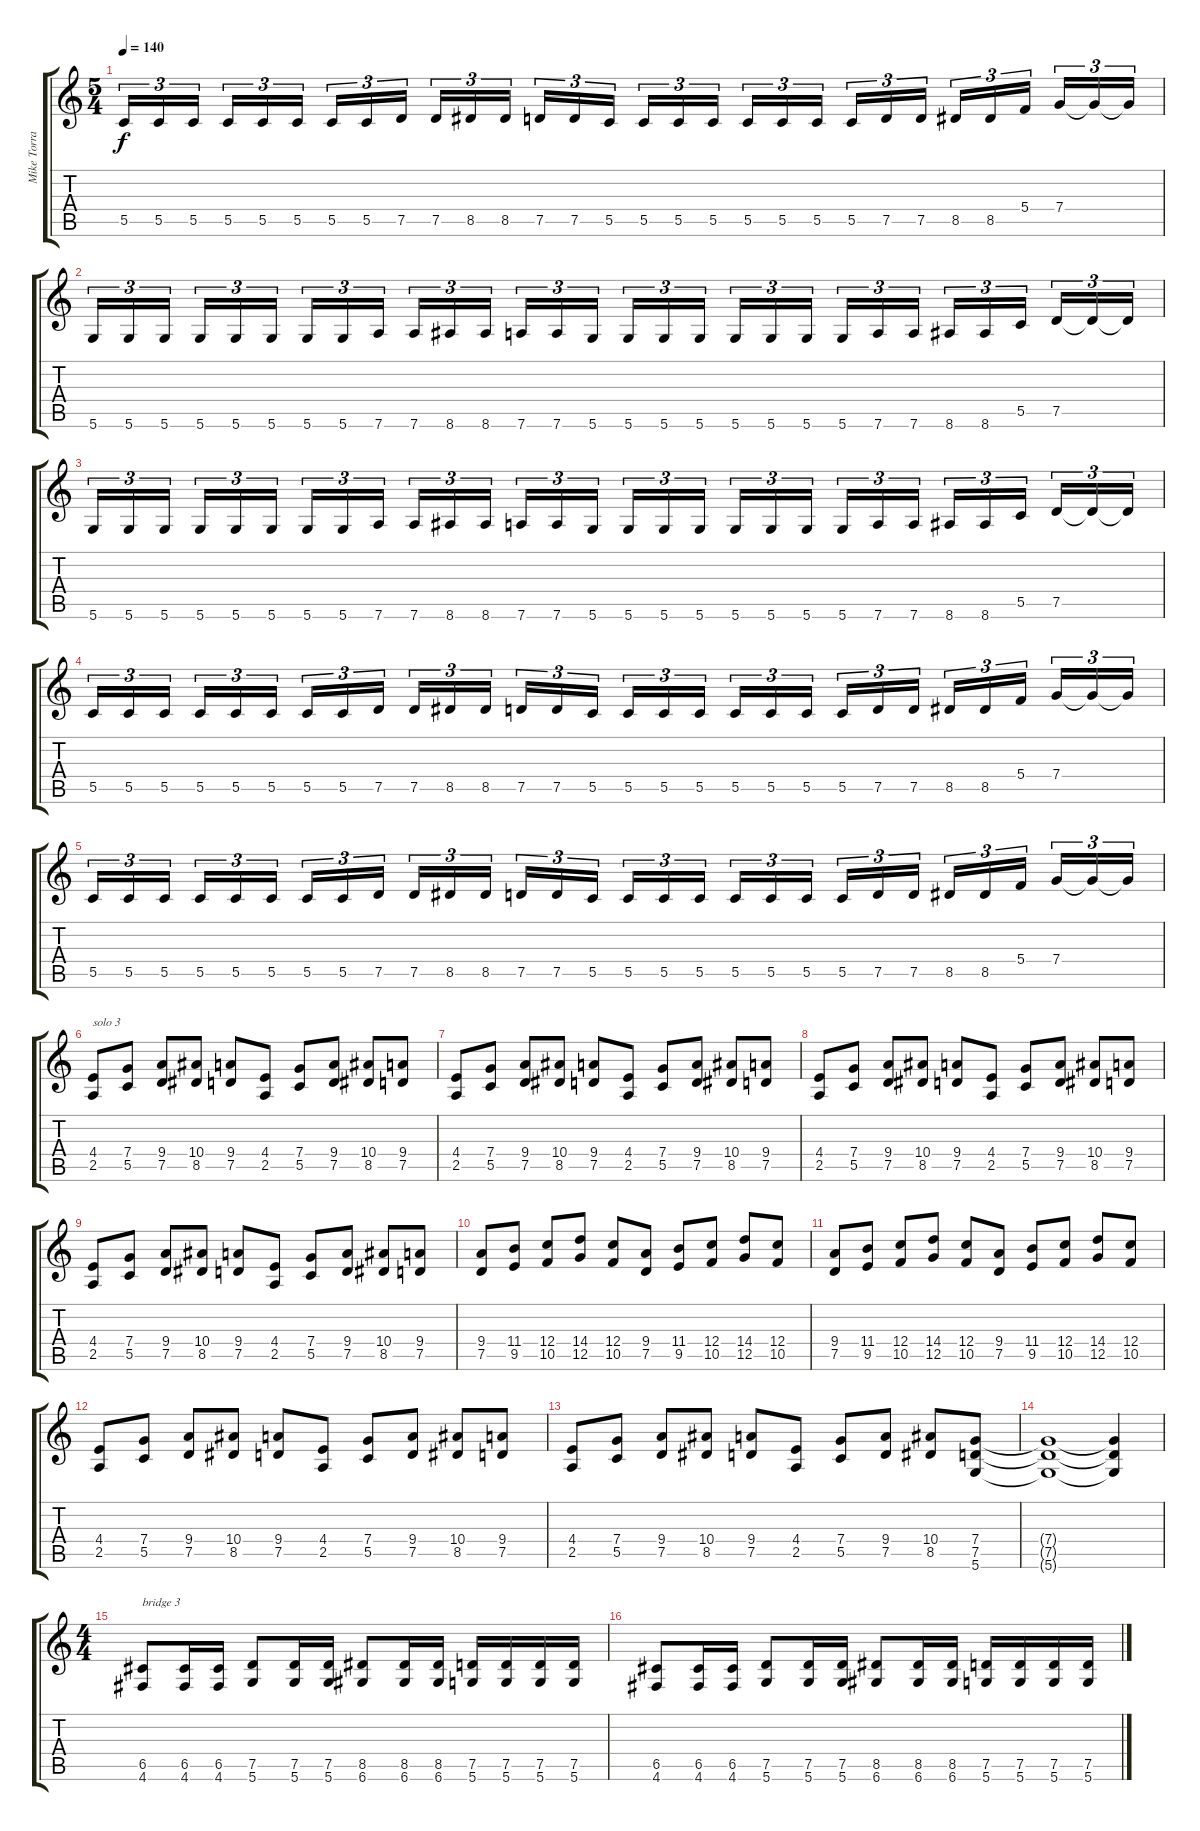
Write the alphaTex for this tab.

\track ("Mike Torrao" "Mike Torra") {instrument distortionguitar}
\staff {score tabs}
\tuning (D4 A3 F3 C3 G2 D2) {hide}
\ts (5 4)
\tempo 140
\clef g2
\ks c
5.5.16{tu (3 2) dy f} 5.5.16{tu (3 2)} 5.5.16{tu (3 2) beam splitsecondary} 5.5.16{tu (3 2)} 5.5.16{tu (3 2)} 5.5.16{tu (3 2)} 5.5.16{tu (3 2)} 5.5.16{tu (3 2)} 7.5.16{tu (3 2) beam splitsecondary} 7.5.16{tu (3 2)} 8.5.16{tu (3 2)} 8.5.16{tu (3 2)} 7.5.16{tu (3 2)} 7.5.16{tu (3 2)} 5.5.16{tu (3 2) beam splitsecondary} 5.5.16{tu (3 2)} 5.5.16{tu (3 2)} 5.5.16{tu (3 2)} 5.5.16{tu (3 2)} 5.5.16{tu (3 2)} 5.5.16{tu (3 2) beam splitsecondary} 5.5.16{tu (3 2)} 7.5.16{tu (3 2)} 7.5.16{tu (3 2)} 8.5.16{tu (3 2)} 8.5.16{tu (3 2)} 5.4.16{tu (3 2) beam splitsecondary} 7.4.16{tu (3 2)} 7.4{t}.16{tu (3 2)} 7.4{t}.16{tu (3 2)} |
5.6.16{tu (3 2)} 5.6.16{tu (3 2)} 5.6.16{tu (3 2) beam splitsecondary} 5.6.16{tu (3 2)} 5.6.16{tu (3 2)} 5.6.16{tu (3 2)} 5.6.16{tu (3 2)} 5.6.16{tu (3 2)} 7.6.16{tu (3 2) beam splitsecondary} 7.6.16{tu (3 2)} 8.6.16{tu (3 2)} 8.6.16{tu (3 2)} 7.6.16{tu (3 2)} 7.6.16{tu (3 2)} 5.6.16{tu (3 2) beam splitsecondary} 5.6.16{tu (3 2)} 5.6.16{tu (3 2)} 5.6.16{tu (3 2)} 5.6.16{tu (3 2)} 5.6.16{tu (3 2)} 5.6.16{tu (3 2) beam splitsecondary} 5.6.16{tu (3 2)} 7.6.16{tu (3 2)} 7.6.16{tu (3 2)} 8.6.16{tu (3 2)} 8.6.16{tu (3 2)} 5.5.16{tu (3 2) beam splitsecondary} 7.5.16{tu (3 2)} 7.5{t}.16{tu (3 2)} 7.5{t}.16{tu (3 2)} |
5.6.16{tu (3 2)} 5.6.16{tu (3 2)} 5.6.16{tu (3 2) beam splitsecondary} 5.6.16{tu (3 2)} 5.6.16{tu (3 2)} 5.6.16{tu (3 2)} 5.6.16{tu (3 2)} 5.6.16{tu (3 2)} 7.6.16{tu (3 2) beam splitsecondary} 7.6.16{tu (3 2)} 8.6.16{tu (3 2)} 8.6.16{tu (3 2)} 7.6.16{tu (3 2)} 7.6.16{tu (3 2)} 5.6.16{tu (3 2) beam splitsecondary} 5.6.16{tu (3 2)} 5.6.16{tu (3 2)} 5.6.16{tu (3 2)} 5.6.16{tu (3 2)} 5.6.16{tu (3 2)} 5.6.16{tu (3 2) beam splitsecondary} 5.6.16{tu (3 2)} 7.6.16{tu (3 2)} 7.6.16{tu (3 2)} 8.6.16{tu (3 2)} 8.6.16{tu (3 2)} 5.5.16{tu (3 2) beam splitsecondary} 7.5.16{tu (3 2)} 7.5{t}.16{tu (3 2)} 7.5{t}.16{tu (3 2)} |
5.5.16{tu (3 2)} 5.5.16{tu (3 2)} 5.5.16{tu (3 2) beam splitsecondary} 5.5.16{tu (3 2)} 5.5.16{tu (3 2)} 5.5.16{tu (3 2)} 5.5.16{tu (3 2)} 5.5.16{tu (3 2)} 7.5.16{tu (3 2) beam splitsecondary} 7.5.16{tu (3 2)} 8.5.16{tu (3 2)} 8.5.16{tu (3 2)} 7.5.16{tu (3 2)} 7.5.16{tu (3 2)} 5.5.16{tu (3 2) beam splitsecondary} 5.5.16{tu (3 2)} 5.5.16{tu (3 2)} 5.5.16{tu (3 2)} 5.5.16{tu (3 2)} 5.5.16{tu (3 2)} 5.5.16{tu (3 2) beam splitsecondary} 5.5.16{tu (3 2)} 7.5.16{tu (3 2)} 7.5.16{tu (3 2)} 8.5.16{tu (3 2)} 8.5.16{tu (3 2)} 5.4.16{tu (3 2) beam splitsecondary} 7.4.16{tu (3 2)} 7.4{t}.16{tu (3 2)} 7.4{t}.16{tu (3 2)} |
5.5.16{tu (3 2)} 5.5.16{tu (3 2)} 5.5.16{tu (3 2) beam splitsecondary} 5.5.16{tu (3 2)} 5.5.16{tu (3 2)} 5.5.16{tu (3 2)} 5.5.16{tu (3 2)} 5.5.16{tu (3 2)} 7.5.16{tu (3 2) beam splitsecondary} 7.5.16{tu (3 2)} 8.5.16{tu (3 2)} 8.5.16{tu (3 2)} 7.5.16{tu (3 2)} 7.5.16{tu (3 2)} 5.5.16{tu (3 2) beam splitsecondary} 5.5.16{tu (3 2)} 5.5.16{tu (3 2)} 5.5.16{tu (3 2)} 5.5.16{tu (3 2)} 5.5.16{tu (3 2)} 5.5.16{tu (3 2) beam splitsecondary} 5.5.16{tu (3 2)} 7.5.16{tu (3 2)} 7.5.16{tu (3 2)} 8.5.16{tu (3 2)} 8.5.16{tu (3 2)} 5.4.16{tu (3 2) beam splitsecondary} 7.4.16{tu (3 2)} 7.4{t}.16{tu (3 2)} 7.4{t}.16{tu (3 2)} |
(4.4 2.5).8{txt "solo 3"} (7.4 5.5).8 (9.4 7.5).8 (10.4 8.5).8 (9.4 7.5).8 (4.4 2.5).8 (7.4 5.5).8 (9.4 7.5).8 (10.4 8.5).8 (9.4 7.5).8 |
(4.4 2.5).8 (7.4 5.5).8 (9.4 7.5).8 (10.4 8.5).8 (9.4 7.5).8 (4.4 2.5).8 (7.4 5.5).8 (9.4 7.5).8 (10.4 8.5).8 (9.4 7.5).8 |
(4.4 2.5).8 (7.4 5.5).8 (9.4 7.5).8 (10.4 8.5).8 (9.4 7.5).8 (4.4 2.5).8 (7.4 5.5).8 (9.4 7.5).8 (10.4 8.5).8 (9.4 7.5).8 |
(4.4 2.5).8 (7.4 5.5).8 (9.4 7.5).8 (10.4 8.5).8 (9.4 7.5).8 (4.4 2.5).8 (7.4 5.5).8 (9.4 7.5).8 (10.4 8.5).8 (9.4 7.5).8 |
(9.4 7.5).8 (11.4 9.5).8 (12.4 10.5).8 (14.4 12.5).8 (12.4 10.5).8 (9.4 7.5).8 (11.4 9.5).8 (12.4 10.5).8 (14.4 12.5).8 (12.4 10.5).8 |
(9.4 7.5).8 (11.4 9.5).8 (12.4 10.5).8 (14.4 12.5).8 (12.4 10.5).8 (9.4 7.5).8 (11.4 9.5).8 (12.4 10.5).8 (14.4 12.5).8 (12.4 10.5).8 |
(4.4 2.5).8 (7.4 5.5).8 (9.4 7.5).8 (10.4 8.5).8 (9.4 7.5).8 (4.4 2.5).8 (7.4 5.5).8 (9.4 7.5).8 (10.4 8.5).8 (9.4 7.5).8 |
(4.4 2.5).8 (7.4 5.5).8 (9.4 7.5).8 (10.4 8.5).8 (9.4 7.5).8 (4.4 2.5).8 (7.4 5.5).8 (9.4 7.5).8 (10.4 8.5).8 (7.4 7.5 5.6).8 |
(7.4{t} 7.5{t} 5.6{t}).1 (7.4{t} 7.5{t} 5.6{t}).4 |
\ts (4 4)
(6.5 4.6).8{txt "bridge 3"} (6.5 4.6).16 (6.5 4.6).16 (7.5 5.6).8 (7.5 5.6).16 (7.5 5.6).16 (8.5 6.6).8 (8.5 6.6).16 (8.5 6.6).16 (7.5 5.6).16 (7.5 5.6).16 (7.5 5.6).16 (7.5 5.6).16 |
(6.5 4.6).8 (6.5 4.6).16 (6.5 4.6).16 (7.5 5.6).8 (7.5 5.6).16 (7.5 5.6).16 (8.5 6.6).8 (8.5 6.6).16 (8.5 6.6).16 (7.5 5.6).16 (7.5 5.6).16 (7.5 5.6).16 (7.5 5.6).16
